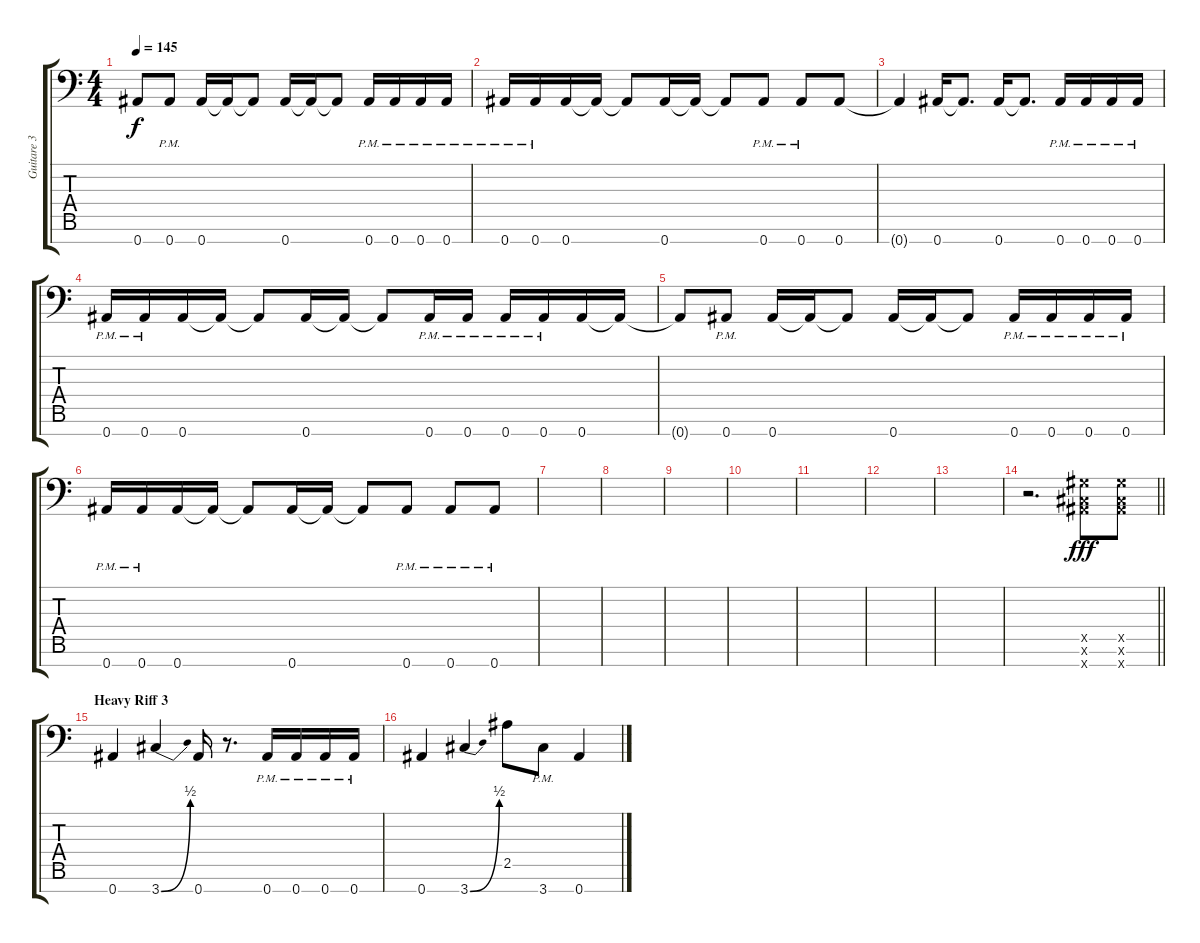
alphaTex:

\track ("Guitare 3 (Jake)" "Guitare 3 ") {instrument distortionguitar}
\staff {score tabs}
\tuning (Eb4 Bb3 Gb3 Db3 Ab2 Db2 Bb1) {hide}
\ts (4 4)
\tempo 145
\clef f4
\ks c
0.7{t}.8{dy f} 0.7{pm}.8 0.7.16 0.7{t}.16 0.7{t}.8 0.7.16 0.7{t}.16 0.7{t}.8 0.7{pm}.16 0.7{pm}.16 0.7{pm}.16 0.7{pm}.16 |
0.7{pm}.16 0.7{pm}.16 0.7.16 0.7{t}.16 0.7{t}.8 0.7.16 0.7{t}.16 0.7{t}.8 0.7{pm}.8 0.7{pm}.8 0.7.8 |
0.7{t}.4 0.7.16 0.7{t}.8{d} 0.7.16 0.7{t}.8{d} 0.7{pm}.16 0.7{pm}.16 0.7{pm}.16 0.7{pm}.16 |
0.7{pm}.16 0.7{pm}.16 0.7.16 0.7{t}.16 0.7{t}.8 0.7.16 0.7{t}.16 0.7{t}.8 0.7{pm}.16 0.7{pm}.16 0.7{pm}.16 0.7{pm}.16 0.7.16 0.7{t}.16 |
0.7{t}.8 0.7{pm}.8 0.7.16 0.7{t}.16 0.7{t}.8 0.7.16 0.7{t}.16 0.7{t}.8 0.7{pm}.16 0.7{pm}.16 0.7{pm}.16 0.7{pm}.16 |
0.7{pm}.16 0.7{pm}.16 0.7.16 0.7{t}.16 0.7{t}.8 0.7.16 0.7{t}.16 0.7{t}.8 0.7{pm}.8 0.7{pm}.8 0.7{pm}.8 |
|
|
|
|
|
|
|
\barLineRight lightlight
r.2{d} (0.5{x} 0.6{x} 0.7{x}).8{dy fff} (0.5{x} 0.6{x} 0.7{x}).8 |
\section ("" "Heavy Riff 3")
0.7.4{volume 13 balance 14} 3.7{be (bend 0 0 60 2)}.4 0.7.16 r.8{d} 0.7{pm}.16 0.7{pm}.16 0.7{pm}.16 0.7{pm}.16 |
0.7.4 3.7{be (bend 0 0 60 2)}.4 2.5.8 3.7{pm}.8 0.7.4
